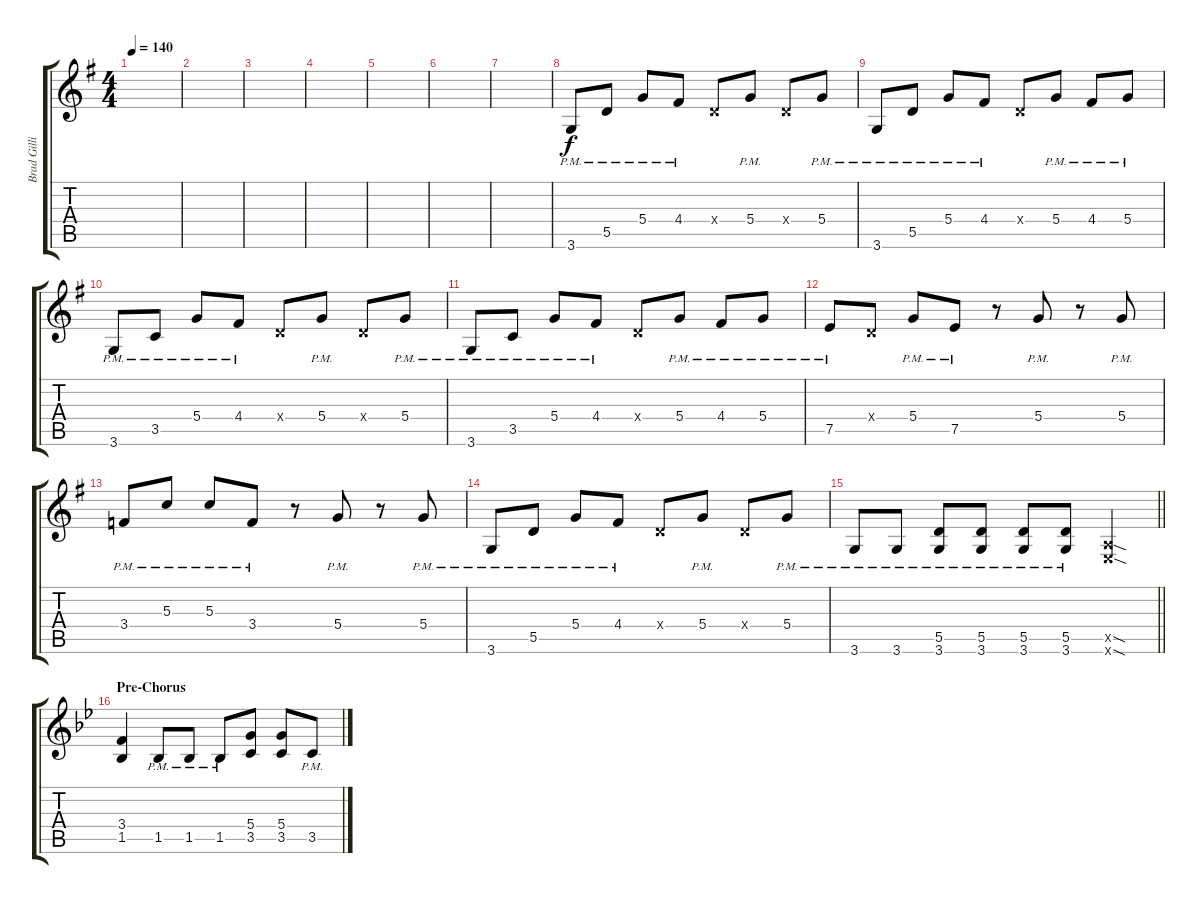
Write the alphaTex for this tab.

\track ("Brad Gillis" "Brad Gilli") {instrument distortionguitar}
\staff {score tabs}
\tuning (E4 B3 G3 D3 A2 E2) {hide}
\ts (4 4)
\tempo 140
\clef g2
\ks g
|
|
|
|
|
|
|
3.6{pm}.8{volume 16} 5.5{pm}.8 5.4{pm}.8 4.4{pm}.8 0.4{x}.8 5.4{pm}.8 0.4{x}.8 5.4{pm}.8 |
3.6{pm}.8 5.5{pm}.8 5.4{pm}.8 4.4{pm}.8 0.4{x}.8 5.4{pm}.8 4.4{pm}.8 5.4{pm}.8 |
3.6{pm}.8 3.5{pm}.8 5.4{pm}.8 4.4{pm}.8 0.4{x}.8 5.4{pm}.8 0.4{x}.8 5.4{pm}.8 |
3.6{pm}.8 3.5{pm}.8 5.4{pm}.8 4.4{pm}.8 0.4{x}.8 5.4{pm}.8 4.4{pm}.8 5.4{pm}.8 |
7.5{pm}.8 0.4{x}.8 5.4{pm}.8 7.5{pm}.8 r.8 5.4{pm}.8 r.8 5.4{pm}.8 |
3.4{pm}.8 5.3{pm}.8 5.3{pm}.8 3.4{pm}.8 r.8 5.4{pm}.8 r.8 5.4{pm}.8 |
3.6{pm}.8 5.5{pm}.8 5.4{pm}.8 4.4{pm}.8 0.4{x}.8 5.4{pm}.8 0.4{x}.8 5.4{pm}.8 |
\barLineRight lightlight
3.6{pm}.8 3.6{pm}.8 (5.5{pm} 3.6{pm}).8 (5.5{pm} 3.6{pm}).8 (5.5{pm} 3.6{pm}).8 (5.5{pm} 3.6{pm}).8 (0.5{sod x} 0.6{sod x}).4 |
\section ("" "Pre-Chorus")
\ks bb
(3.4 1.5).4 1.5{pm}.8 1.5{pm}.8 1.5{pm}.8 (5.4 3.5).8 (5.4 3.5).8 3.5{pm}.8
